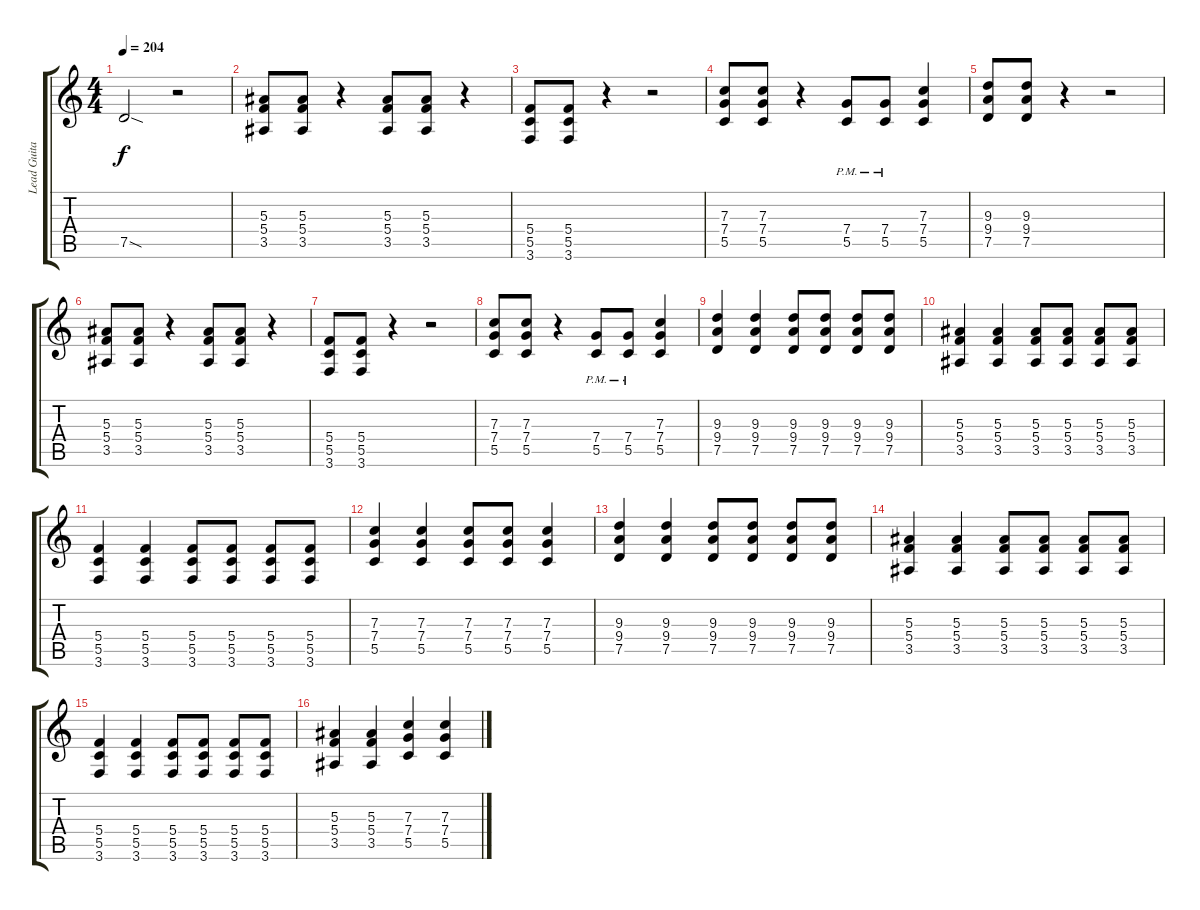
\track ("Lead Guitar  " "Lead Guita") {instrument overdrivenguitar}
\staff {score tabs}
\tuning (D4 A3 F3 C3 G2 D2) {hide}
\ts (4 4)
\tempo 204
\clef g2
\ks c
7.5{sod}.2{dy f} r.2 |
(5.3 5.4 3.5).8 (5.3 5.4 3.5).8 r.4 (5.3 5.4 3.5).8 (5.3 5.4 3.5).8 r.4 |
(5.4 5.5 3.6).8 (5.4 5.5 3.6).8 r.4 r.2 |
(7.3 7.4 5.5).8 (7.3 7.4 5.5).8 r.4 (7.4{pm} 5.5{pm}).8 (7.4{pm} 5.5{pm}).8 (7.3 7.4 5.5).4 |
(9.3 9.4 7.5).8 (9.3 9.4 7.5).8 r.4 r.2 |
(5.3 5.4 3.5).8 (5.3 5.4 3.5).8 r.4 (5.3 5.4 3.5).8 (5.3 5.4 3.5).8 r.4 |
(5.4 5.5 3.6).8 (5.4 5.5 3.6).8 r.4 r.2 |
(7.3 7.4 5.5).8 (7.3 7.4 5.5).8 r.4 (7.4{pm} 5.5{pm}).8 (7.4{pm} 5.5{pm}).8 (7.3 7.4 5.5).4 |
(9.3 9.4 7.5).4 (9.3 9.4 7.5).4 (9.3 9.4 7.5).8 (9.3 9.4 7.5).8 (9.3 9.4 7.5).8 (9.3 9.4 7.5).8 |
(5.3 5.4 3.5).4 (5.3 5.4 3.5).4 (5.3 5.4 3.5).8 (5.3 5.4 3.5).8 (5.3 5.4 3.5).8 (5.3 5.4 3.5).8 |
(5.4 5.5 3.6).4 (5.4 5.5 3.6).4 (5.4 5.5 3.6).8 (5.4 5.5 3.6).8 (5.4 5.5 3.6).8 (5.4 5.5 3.6).8 |
(7.3 7.4 5.5).4 (7.3 7.4 5.5).4 (7.3 7.4 5.5).8 (7.3 7.4 5.5).8 (7.3 7.4 5.5).4 |
(9.3 9.4 7.5).4 (9.3 9.4 7.5).4 (9.3 9.4 7.5).8 (9.3 9.4 7.5).8 (9.3 9.4 7.5).8 (9.3 9.4 7.5).8 |
(5.3 5.4 3.5).4 (5.3 5.4 3.5).4 (5.3 5.4 3.5).8 (5.3 5.4 3.5).8 (5.3 5.4 3.5).8 (5.3 5.4 3.5).8 |
(5.4 5.5 3.6).4 (5.4 5.5 3.6).4 (5.4 5.5 3.6).8 (5.4 5.5 3.6).8 (5.4 5.5 3.6).8 (5.4 5.5 3.6).8 |
(5.3 5.4 3.5).4 (5.3 5.4 3.5).4 (7.3 7.4 5.5).4 (7.3 7.4 5.5).4
